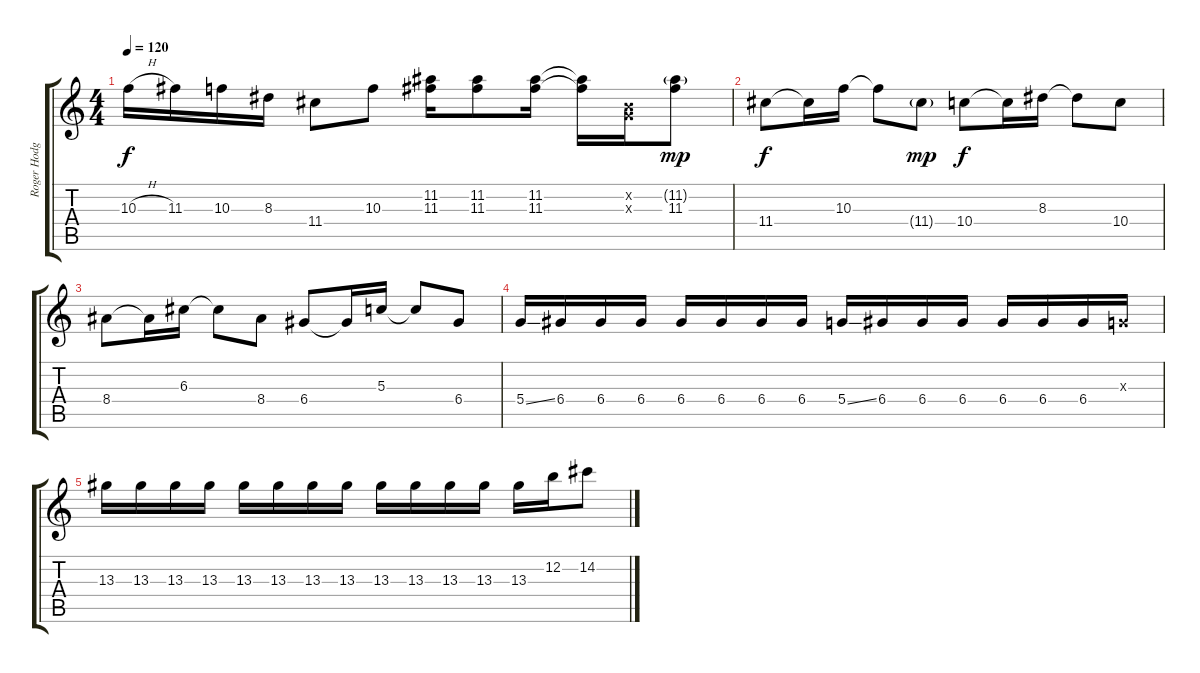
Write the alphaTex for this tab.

\track ("Roger Hodgson (guitar)" "Roger Hodg") {instrument overdrivenguitar}
\staff {score tabs}
\tuning (E4 B3 G3 D3 A2 E2) {hide}
\ts (4 4)
\tempo 120
\clef g2
\ks c
10.3{h}.16{dy f} 11.3.16 10.3.16 8.3.16 11.4.8 10.3.8 (11.2 11.3).16 (11.2 11.3).8 (11.2 11.3).16 (11.2{t} 11.3{t}).16 (0.2{x} 0.3{x}).16 (11.2{g} 11.3).8{dy mp} |
11.4.8{dy f volume 6} 11.4{t}.16 10.3.16 10.3{t}.8 11.4{g}.8{dy mp} 10.4.8{dy f} 10.4{t}.16 8.3.16 8.3{t}.8 10.4.8 |
8.4.8 8.4{t}.16 6.3.16 6.3{t}.8 8.4.8 6.4.8 6.4{t}.16 5.3.16 5.3{t}.8 6.4.8 |
5.4{ss}.16{volume 0} 6.4.16 6.4.16 6.4.16 6.4.16 6.4.16 6.4.16 6.4.16 5.4{ss}.16 6.4.16 6.4.16 6.4.16 6.4.16 6.4.16 6.4.16 0.3{x}.16 |
13.3.16 13.3.16 13.3.16 13.3.16 13.3.16 13.3.16 13.3.16 13.3.16 13.3.16 13.3.16 13.3.16 13.3.16 13.3.16 12.2.16 14.2.8
